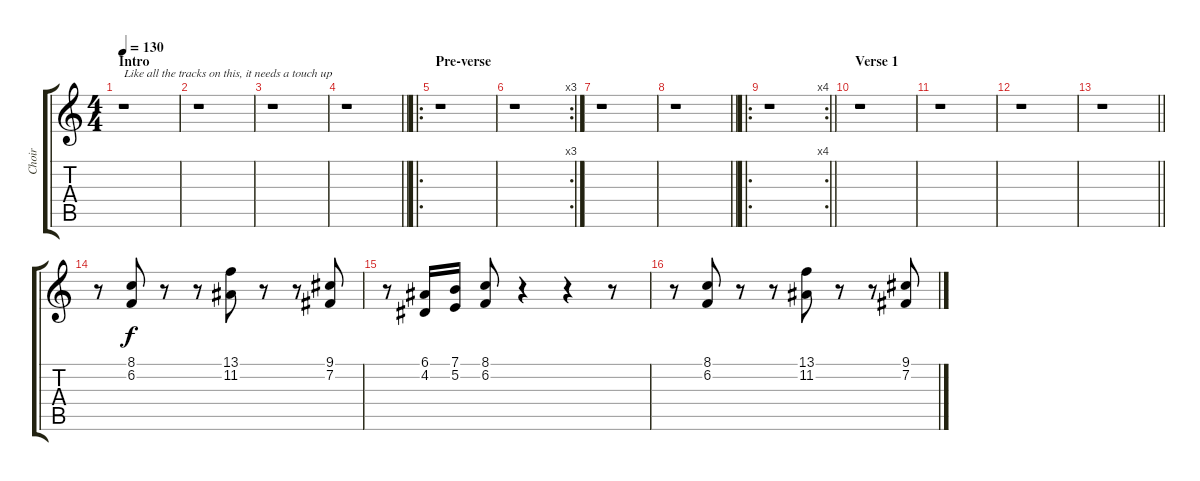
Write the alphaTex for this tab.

\track ("Choir" "Choir") {instrument choiraahs}
\staff {score tabs}
\tuning (E4 B3 G3 D3 A2 E2) {hide}
\ts (4 4)
\section ("" "Intro")
\tempo 130
\clef g2
\ks c
r.1{txt "Like all the tracks on this, it needs a touch up" dy f instrument choiraahs} |
r.1 |
r.1 |
\barLineRight lightlight
r.1 |
\ro
\section ("" "Pre-verse")
r.1 |
\rc 3
r.1 |
r.1 |
\barLineRight lightlight
r.1 |
\ro
\rc 4
\barLineRight lightlight
r.1 |
\section ("" "Verse 1")
r.1 |
r.1 |
r.1 |
\barLineRight lightlight
r.1 |
r.8 (8.1 6.2).8 r.8 r.8 (13.1 11.2).8 r.8 r.8 (9.1 7.2).8 |
r.8 (6.1 4.2).16 (7.1 5.2).16 (8.1 6.2).8 r.4 r.4 r.8 |
r.8 (8.1 6.2).8 r.8 r.8 (13.1 11.2).8 r.8 r.8 (9.1 7.2).8
